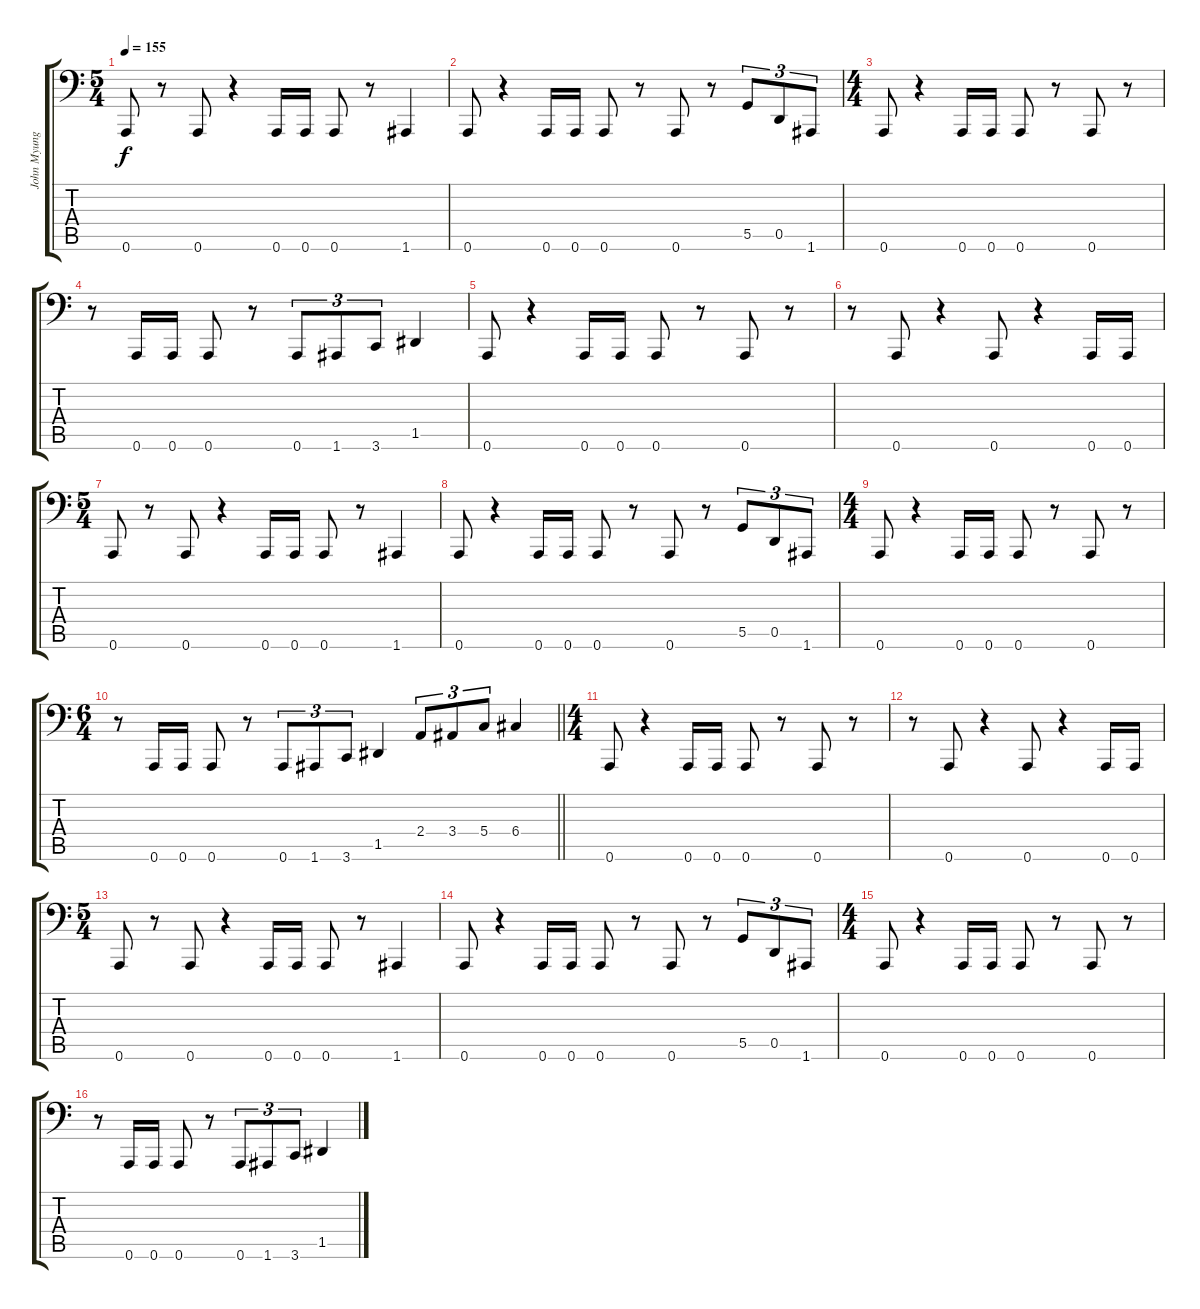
\track ("John Myung" "John Myung") {instrument electricbassfinger}
\staff {score tabs}
\tuning (Bb2 F2 C2 G1 D1 A0) {hide}
\ts (5 4)
\tempo 155
\clef f4
\ks c
0.6.8{dy f} r.8 0.6.8 r.4 0.6.16 0.6.16 0.6.8 r.8 1.6.4 |
0.6.8 r.4 0.6.16 0.6.16 0.6.8 r.8 0.6.8 r.8 5.5.8{tu (3 2)} 0.5.8{tu (3 2)} 1.6.8{tu (3 2)} |
\ts (4 4)
0.6.8 r.4 0.6.16 0.6.16 0.6.8 r.8 0.6.8 r.8 |
r.8 0.6.16 0.6.16 0.6.8 r.8 0.6.8{tu (3 2)} 1.6.8{tu (3 2)} 3.6.8{tu (3 2)} 1.5.4 |
0.6.8 r.4 0.6.16 0.6.16 0.6.8 r.8 0.6.8 r.8 |
r.8 0.6.8 r.4 0.6.8 r.4 0.6.16 0.6.16 |
\ts (5 4)
0.6.8 r.8 0.6.8 r.4 0.6.16 0.6.16 0.6.8 r.8 1.6.4 |
0.6.8 r.4 0.6.16 0.6.16 0.6.8 r.8 0.6.8 r.8 5.5.8{tu (3 2)} 0.5.8{tu (3 2)} 1.6.8{tu (3 2)} |
\ts (4 4)
0.6.8 r.4 0.6.16 0.6.16 0.6.8 r.8 0.6.8 r.8 |
\ts (6 4)
\barLineRight lightlight
r.8 0.6.16 0.6.16 0.6.8 r.8 0.6.8{tu (3 2)} 1.6.8{tu (3 2)} 3.6.8{tu (3 2)} 1.5.4 2.4.8{tu (3 2)} 3.4.8{tu (3 2)} 5.4.8{tu (3 2)} 6.4.4 |
\ts (4 4)
0.6.8 r.4 0.6.16 0.6.16 0.6.8 r.8 0.6.8 r.8 |
r.8 0.6.8 r.4 0.6.8 r.4 0.6.16 0.6.16 |
\ts (5 4)
0.6.8 r.8 0.6.8 r.4 0.6.16 0.6.16 0.6.8 r.8 1.6.4 |
0.6.8 r.4 0.6.16 0.6.16 0.6.8 r.8 0.6.8 r.8 5.5.8{tu (3 2)} 0.5.8{tu (3 2)} 1.6.8{tu (3 2)} |
\ts (4 4)
0.6.8 r.4 0.6.16 0.6.16 0.6.8 r.8 0.6.8 r.8 |
r.8 0.6.16 0.6.16 0.6.8 r.8 0.6.8{tu (3 2)} 1.6.8{tu (3 2)} 3.6.8{tu (3 2)} 1.5.4
